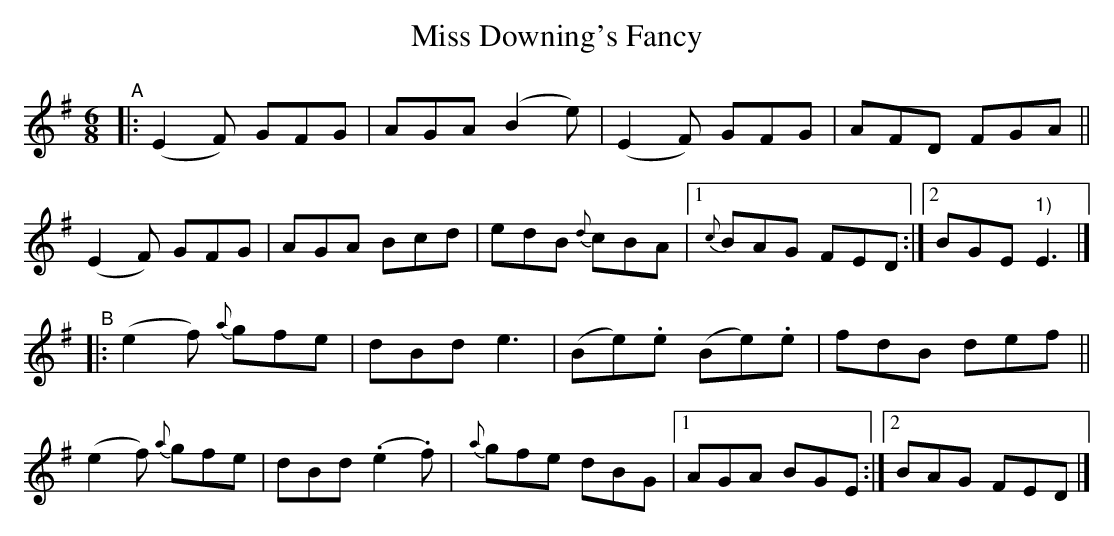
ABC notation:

X:1
T: Miss Downing's Fancy
M: 6/8
L: 1/8
K: Em
"^A"\
|: (E2F) GFG | AGA (B2e) | (E2F) GFG | AFD FGA \
|| (E2F) GFG | AGA Bcd | edB {d}cBA |[1 {c}BAG FED :|[2 BGE "1)"E3 |]
"^B"\
|: (e2f) {a}gfe | dBd e3 | (Be).e (Be).e | fdB def \
|| (e2f) {a}gfe | dBd (.e2.f) | {a}gfe dBG |[1 AGA BGE :|[2 BAG FED |]
